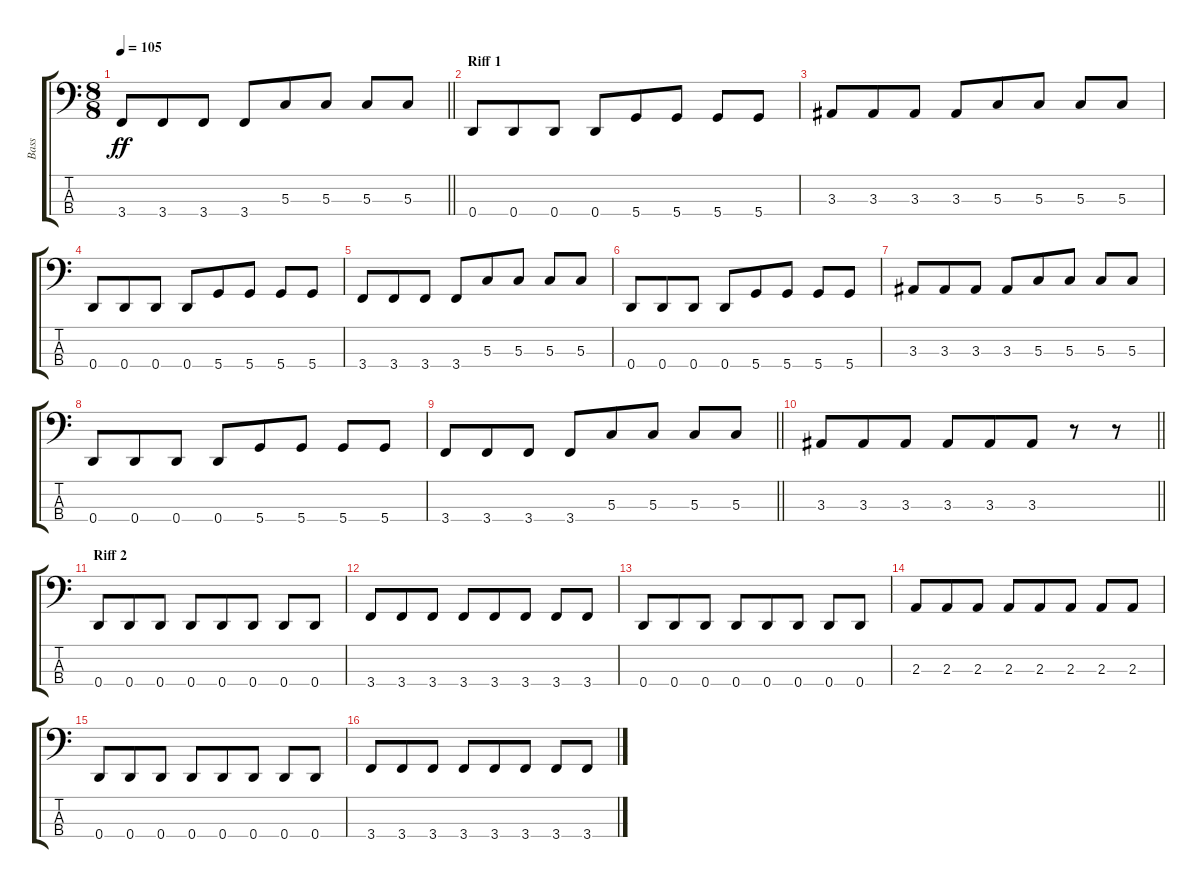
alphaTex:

\track ("Bass" "Bass") {instrument electricbassfinger}
\staff {score tabs}
\tuning (F2 C2 G1 D1) {hide}
\ts (8 8)
\tempo 105
\clef f4
\barLineRight lightlight
\ks c
3.4.8{dy ff} 3.4.8 3.4.8 3.4.8 5.3.8 5.3.8 5.3.8 5.3.8 |
\section ("" "Riff 1")
0.4.8 0.4.8 0.4.8 0.4.8 5.4.8 5.4.8 5.4.8 5.4.8 |
3.3.8 3.3.8 3.3.8 3.3.8 5.3.8 5.3.8 5.3.8 5.3.8 |
0.4.8 0.4.8 0.4.8 0.4.8 5.4.8 5.4.8 5.4.8 5.4.8 |
3.4.8 3.4.8 3.4.8 3.4.8 5.3.8 5.3.8 5.3.8 5.3.8 |
0.4.8 0.4.8 0.4.8 0.4.8 5.4.8 5.4.8 5.4.8 5.4.8 |
3.3.8 3.3.8 3.3.8 3.3.8 5.3.8 5.3.8 5.3.8 5.3.8 |
0.4.8 0.4.8 0.4.8 0.4.8 5.4.8 5.4.8 5.4.8 5.4.8 |
\barLineRight lightlight
3.4.8 3.4.8 3.4.8 3.4.8 5.3.8 5.3.8 5.3.8 5.3.8 |
\section ("" "")
\barLineRight lightlight
3.3.8 3.3.8 3.3.8 3.3.8 3.3.8 3.3.8 r.8 r.8 |
\section ("" "Riff 2")
0.4.8 0.4.8 0.4.8 0.4.8 0.4.8 0.4.8 0.4.8 0.4.8 |
3.4.8 3.4.8 3.4.8 3.4.8 3.4.8 3.4.8 3.4.8 3.4.8 |
0.4.8 0.4.8 0.4.8 0.4.8 0.4.8 0.4.8 0.4.8 0.4.8 |
2.3.8 2.3.8 2.3.8 2.3.8 2.3.8 2.3.8 2.3.8 2.3.8 |
0.4.8 0.4.8 0.4.8 0.4.8 0.4.8 0.4.8 0.4.8 0.4.8 |
3.4.8 3.4.8 3.4.8 3.4.8 3.4.8 3.4.8 3.4.8 3.4.8
